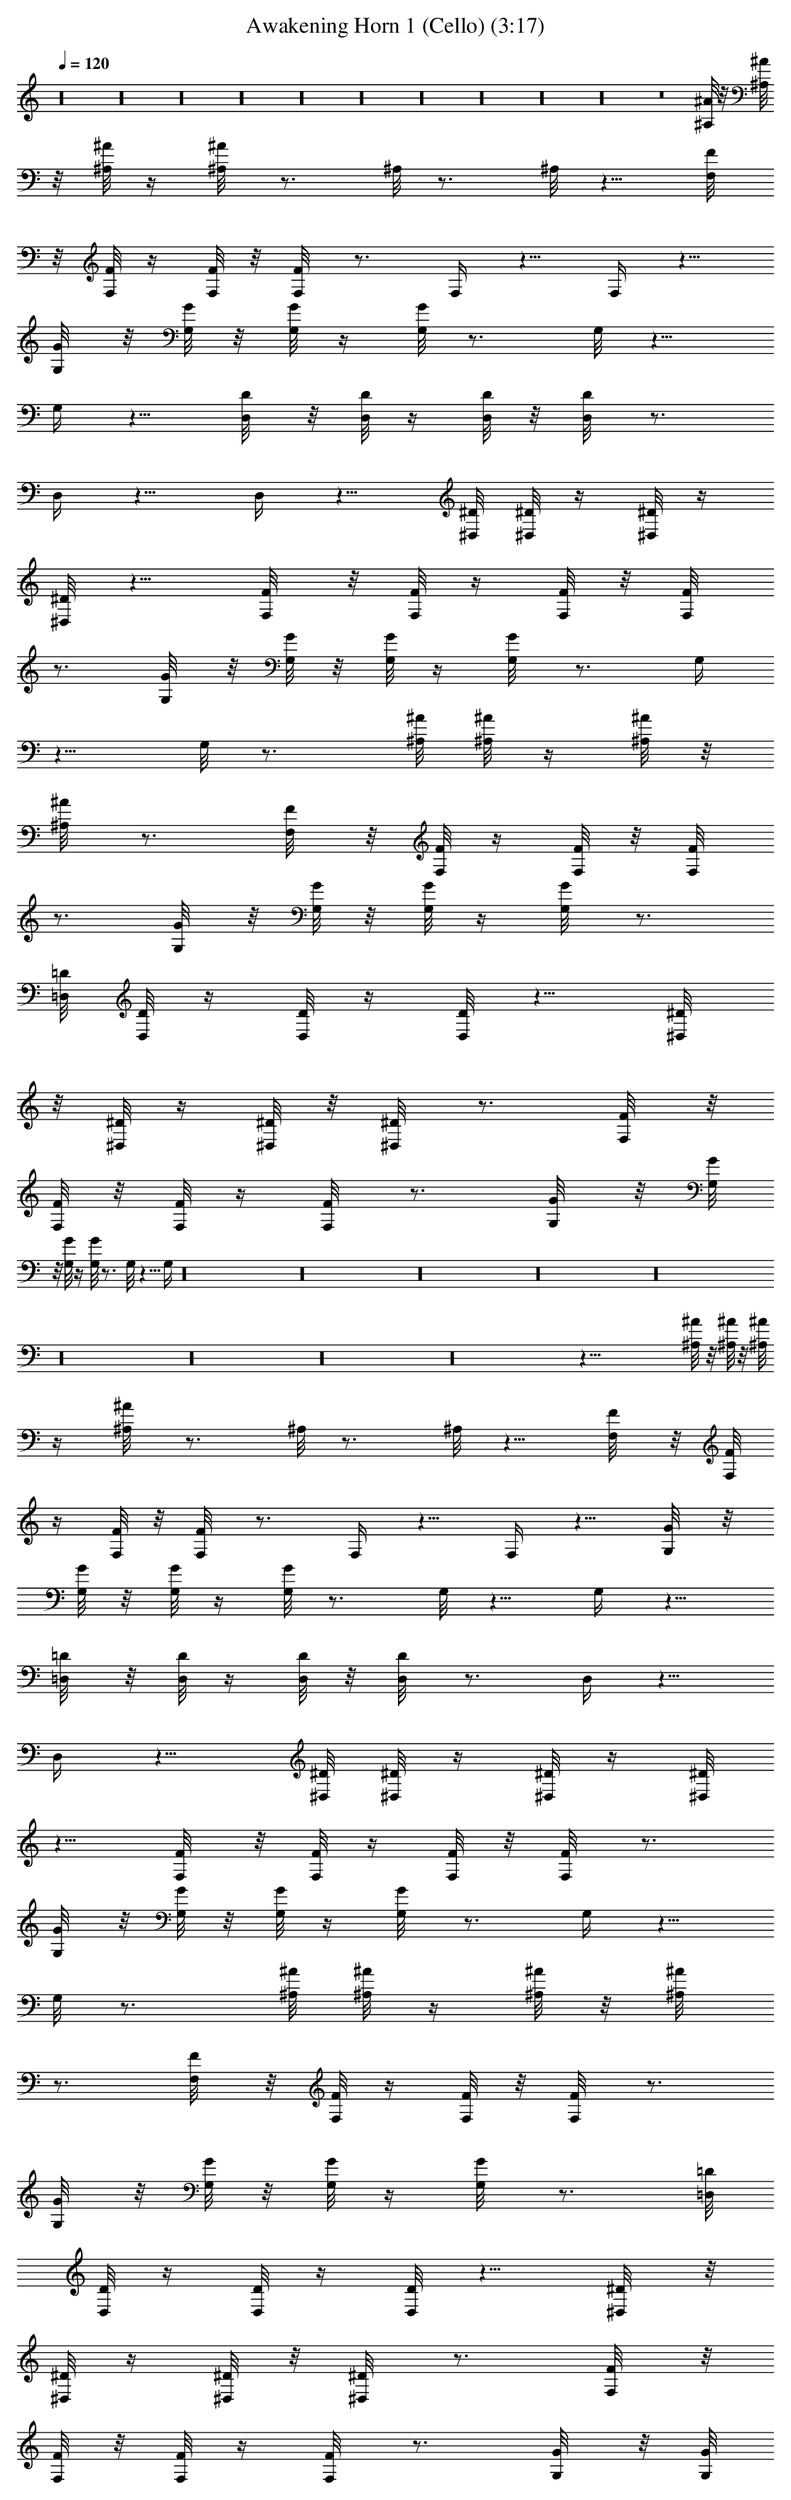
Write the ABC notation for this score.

X:1
T: Awakening Horn 1 (Cello) (3:17)
L: 1/4
Q: 120
K: C
z16 z16 z16 z16 z16 z16 z16 z16 z16 z16 z8 [^A,/4^A/8] z/8 [^A,/8^A/8]
z/8 [^A,/8^A/8] z/4 [^A,/4^A/8] z3/4 ^A,/8 z3/4 ^A,/8 z5/8 [F,/4F/8]
z/8 [F,/8F/8] z/4 [F,/8F/8] z/8 [F,/4F/8] z3/4 F,/4 z5/8 F,/4 z5/8
[G,/4G/8] z/8 [G,/8G/8] z/8 [G,/8G/8] z/4 [G,/8G/8] z3/4 G,/8 z5/8
G,/4 z5/8 [D,/4D/8] z/8 [D,/8D/8] z/4 [D,/8D/8] z/8 [D,/4D/8] z3/4
D,/4 z5/8 D,/4 z5/8 [^D,/8^D/8] [^D,/8^D/8] z/4 [^D,/8^D/8] z/4
[^D,/8^D/8] z5/8 [F,/4F/8] z/8 [F,/8F/8] z/4 [F,/8F/8] z/8 [F,/4F/8]
z3/4 [G,/4G/8] z/8 [G,/8G/8] z/8 [G,/8G/8] z/4 [G,/4G/8] z3/4 G,/4
z5/8 G,/8 z3/4 [^A,/8^A/8] [^A/8^A,/8] z/4 [^A/8^A,/8] z/8
[^A,/4^A/8] z3/4 [F,/4F/8] z/8 [F,/8F/8] z/4 [F,/8F/8] z/8 [F,/4F/8]
z3/4 [G,/4G/8] z/8 [G/8G,/8] z/8 [G/8G,/8] z/4 [G,/4G/8] z3/4
[=D,/8=D/8] [D/8D,/8] z/4 [D/8D,/8] z/4 [D,/8D/8] z5/8 [^D,/4^D/8]
z/8 [^D,/8^D/8] z/4 [^D,/8^D/8] z/8 [^D,/4^D/8] z3/4 [F,/4F/8] z/8
[F,/8F/8] z/8 [F,/8F/8] z/4 [F,/4F/8] z3/4 [G,/4G/8] z/8 [G,/8G/8]
z/8 [G,/8G/8] z/4 [G,/8G/8] z3/4 G,/8 z5/8 G,/4 z16 z16 z16 z16 z16
z16 z16 z16 z16 z115/8 [^A,/4^A/8] z/8 [^A,/8^A/8] z/8 [^A,/8^A/8]
z/4 [^A,/4^A/8] z3/4 ^A,/8 z3/4 ^A,/8 z5/8 [F,/4F/8] z/8 [F,/8F/8]
z/4 [F,/8F/8] z/8 [F,/4F/8] z3/4 F,/4 z5/8 F,/4 z5/8 [G,/4G/8] z/8
[G,/8G/8] z/8 [G,/8G/8] z/4 [G,/8G/8] z3/4 G,/8 z5/8 G,/4 z5/8
[=D,/4=D/8] z/8 [D,/8D/8] z/4 [D,/8D/8] z/8 [D,/4D/8] z3/4 D,/4 z5/8
D,/4 z5/8 [^D,/8^D/8] [^D,/8^D/8] z/4 [^D,/8^D/8] z/4 [^D,/8^D/8]
z5/8 [F,/4F/8] z/8 [F,/8F/8] z/4 [F,/8F/8] z/8 [F,/4F/8] z3/4
[G,/4G/8] z/8 [G,/8G/8] z/8 [G,/8G/8] z/4 [G,/4G/8] z3/4 G,/4 z5/8
G,/8 z3/4 [^A,/8^A/8] [^A/8^A,/8] z/4 [^A/8^A,/8] z/8 [^A,/4^A/8]
z3/4 [F,/4F/8] z/8 [F,/8F/8] z/4 [F,/8F/8] z/8 [F,/4F/8] z3/4
[G,/4G/8] z/8 [G/8G,/8] z/8 [G/8G,/8] z/4 [G,/4G/8] z3/4 [=D,/8=D/8]
[D/8D,/8] z/4 [D/8D,/8] z/4 [D,/8D/8] z5/8 [^D,/4^D/8] z/8
[^D,/8^D/8] z/4 [^D,/8^D/8] z/8 [^D,/4^D/8] z3/4 [F,/4F/8] z/8
[F,/8F/8] z/8 [F,/8F/8] z/4 [F,/4F/8] z3/4 [G,/4G/8] z/8 [G,/8G/8]
